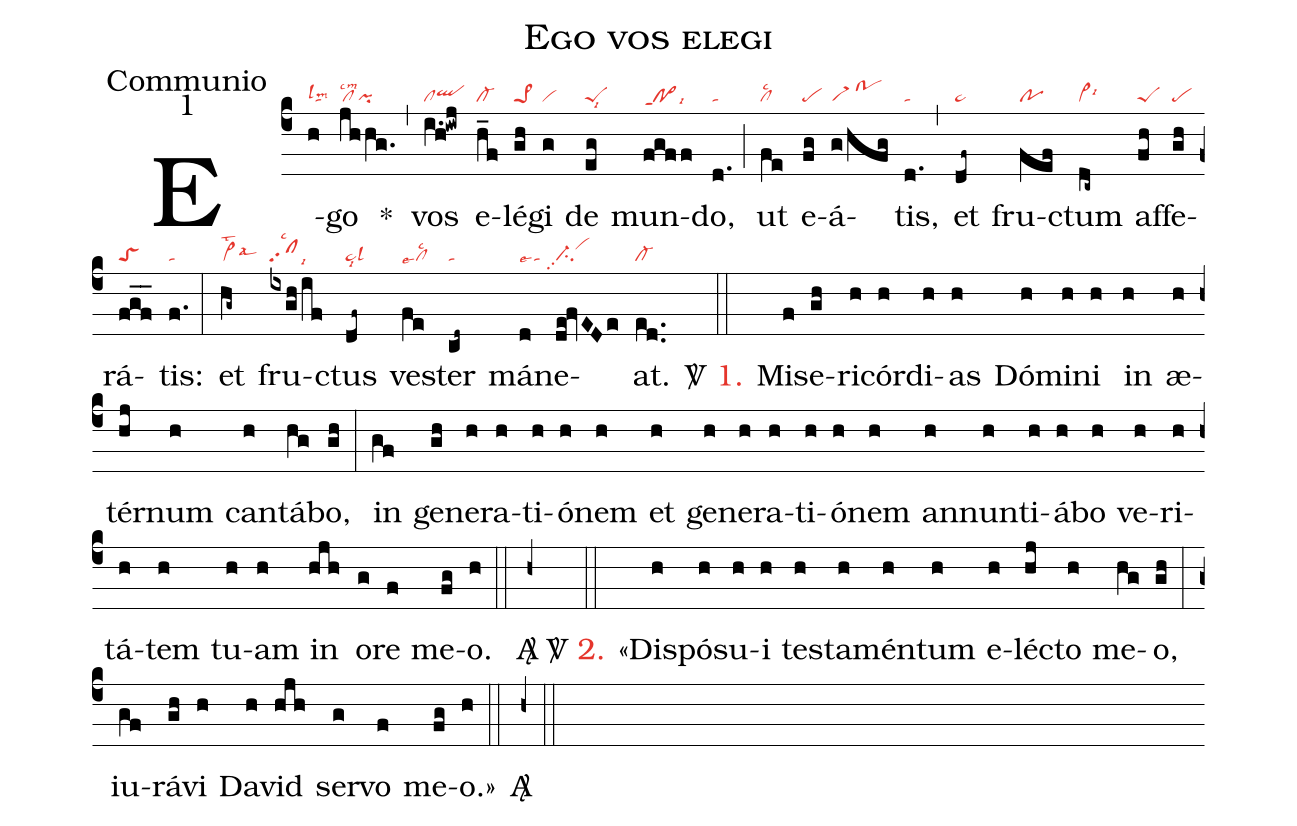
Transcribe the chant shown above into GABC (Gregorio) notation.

nabc-lines:1;
name:Ego vos elegi;
office-part:Communio;
mode:1;
%%
(c4) E(h|talslm2)go(jhhg.|cllscm2pi) *(,) vos(i.h!iwj|clqlhh) e(h_f|cl-)lé(gh|pe>1)gi(g|vi) de(eg|peSlsi8) mun(fgff|po>ppt1lsi6)do,(d.|ta) (;) ut(fe|cllsc2) e(fg|pe)á(g/hfg|trM)tis,(d.|ta) (,) et(df~|ta>) fru(fef|po)ctum(dc~|vi>lsi6) af(fh|peS)fe(gh|pe)rá(fgf__|toS)tis:(f.|ta) (:) et(hg~|vi>lst2lsal6) fru(ixgh/if|sflsc2lsi9)ctus(df~|ta>lsl3lsi8) ve(fe|cllsc2lse7)ster(cd~|ta) má(d|talse4)ne(de!fvEDe|ci-pp2vihj)at.(ed..|cl-) (::)

<sp>V/</sp> <c>1.</c> Mi(f)se(gh)ri(h)cór(h)di(h)as(h) Dó(h)mi(h)ni(h) in(h) æ(h)tér(hj)num(h) can(h)tá(hg)bo,(gh) (:) in(gf) ge(gh)ne(h)ra(h)ti(h)ó(h)nem(h) et(h) ge(h)ne(h)ra(h)ti(h)ó(h)nem(h) an(h)nun(h)ti(h)á(h)bo(h) ve(h)ri(h)tá(h)tem(h) tu(h)am(h) in(hjh) o(g)re(f) me(fg)o.(h) (::) <sp>A/</sp>(h+) (::)

<sp>V/</sp> <c>2.</c> «Dis(h)pó(h)su(h)i(h) tes(h)ta(h)mén(h)tum(h) e(h)léc(hj)to(h) me(hg)o,(gh) (:) iu(gf)rá(gh)vi(h) Da(h)vid(hjh) ser(g)vo(f) me(fg)o.»(h) (::) <sp>A/</sp>(h+) (::)
